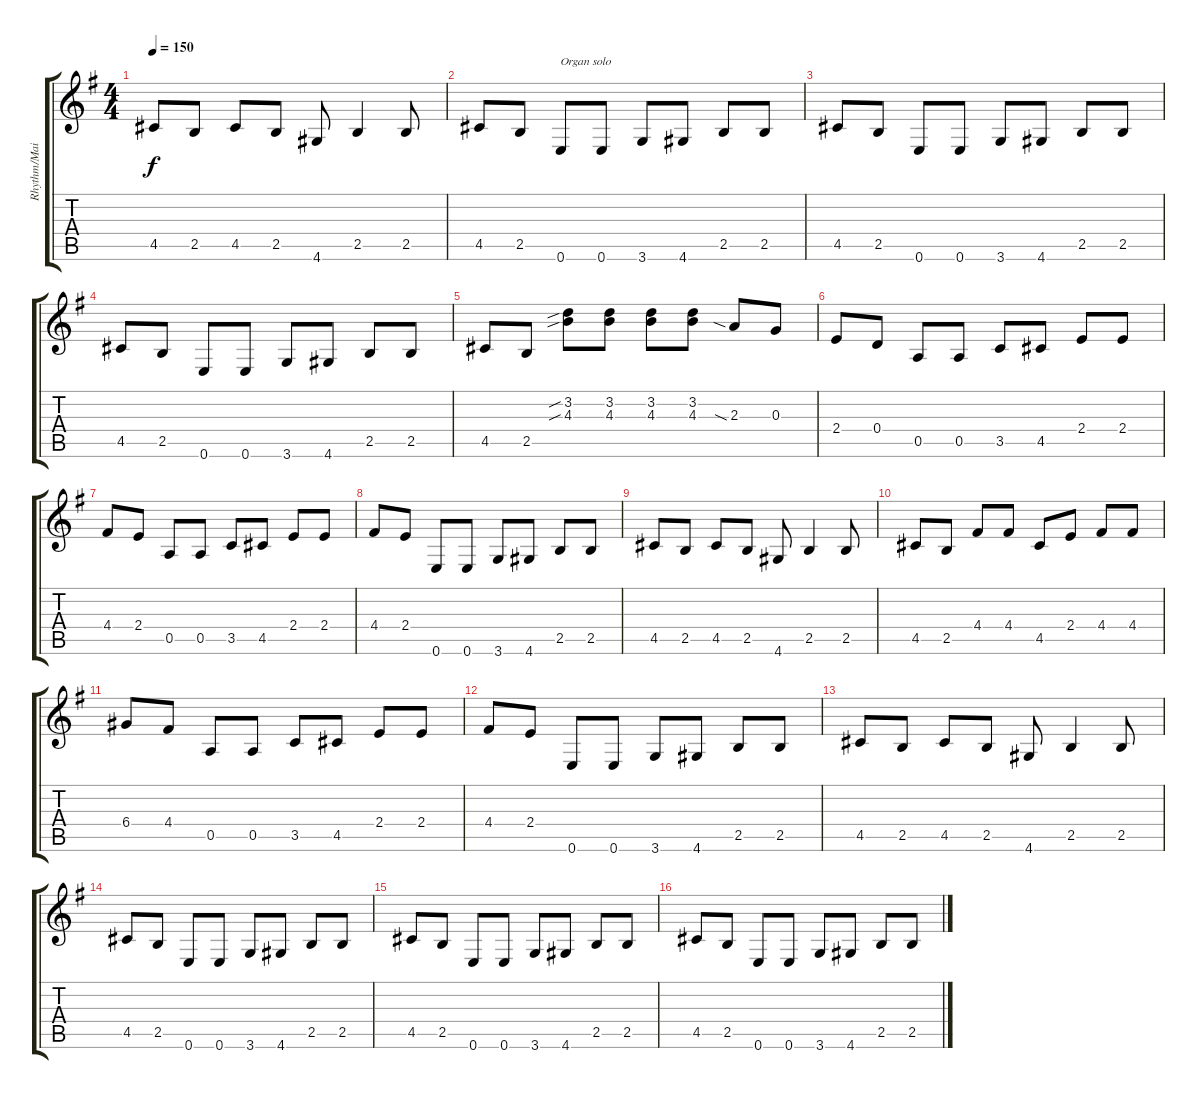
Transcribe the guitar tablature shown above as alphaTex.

\track ("Rhythm/Main guitar" "Rhythm/Mai") {instrument electricguitarclean}
\staff {score tabs}
\tuning (E4 B3 G3 D3 A2 E2) {hide}
\ts (4 4)
\tempo 150
\clef g2
\ks eminor
4.5.8{dy f} 2.5.8 4.5.8 2.5.8 4.6.8 2.5.4 2.5.8 |
4.5.8 2.5.8 0.6.8{txt "Organ solo"} 0.6.8 3.6.8 4.6.8 2.5.8 2.5.8 |
4.5.8 2.5.8 0.6.8 0.6.8 3.6.8 4.6.8 2.5.8 2.5.8 |
4.5.8 2.5.8 0.6.8 0.6.8 3.6.8 4.6.8 2.5.8 2.5.8 |
4.5.8 2.5.8 (3.2{sib} 4.3{sib}).8 (3.2 4.3).8 (3.2 4.3).8 (3.2 4.3).8 2.3{sia}.8 0.3.8 |
2.4.8 0.4.8 0.5.8 0.5.8 3.5.8 4.5.8 2.4.8 2.4.8 |
4.4.8 2.4.8 0.5.8 0.5.8 3.5.8 4.5.8 2.4.8 2.4.8 |
4.4.8 2.4.8 0.6.8 0.6.8 3.6.8 4.6.8 2.5.8 2.5.8 |
4.5.8 2.5.8 4.5.8 2.5.8 4.6.8 2.5.4 2.5.8 |
4.5.8 2.5.8 4.4.8 4.4.8 4.5.8 2.4.8 4.4.8 4.4.8 |
6.4.8 4.4.8 0.5.8 0.5.8 3.5.8 4.5.8 2.4.8 2.4.8 |
4.4.8 2.4.8 0.6.8 0.6.8 3.6.8 4.6.8 2.5.8 2.5.8 |
4.5.8 2.5.8 4.5.8 2.5.8 4.6.8 2.5.4 2.5.8 |
4.5.8 2.5.8 0.6.8 0.6.8 3.6.8 4.6.8 2.5.8 2.5.8 |
4.5.8 2.5.8 0.6.8 0.6.8 3.6.8 4.6.8 2.5.8 2.5.8 |
4.5.8 2.5.8 0.6.8 0.6.8 3.6.8 4.6.8 2.5.8 2.5.8
